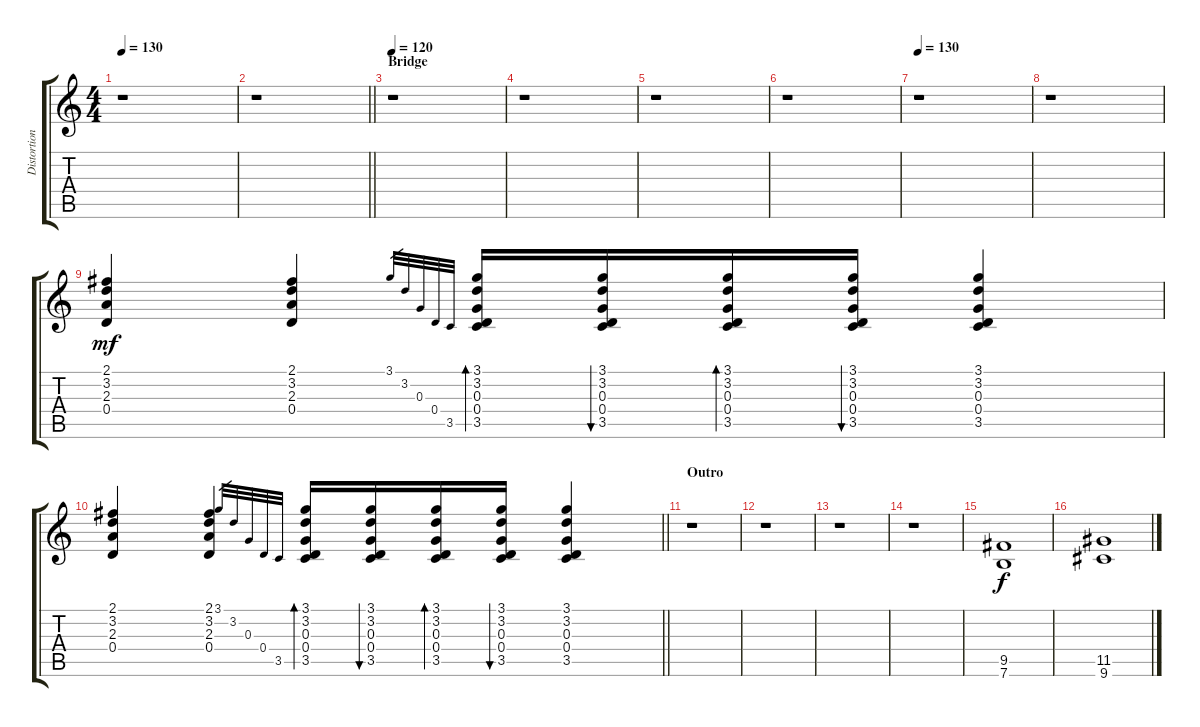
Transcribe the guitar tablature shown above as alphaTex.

\track ("Distortion Guitar" "Distortion") {instrument distortionguitar}
\staff {score tabs}
\tuning (E4 B3 G3 D3 A2 E2) {hide}
\ts (4 4)
\tempo 130
\clef g2
\ks c
r.1{dy f} |
\barLineRight lightlight
r.1 |
\section ("" "Bridge")
\tempo 120
r.1 |
r.1 |
r.1 |
r.1 |
\tempo 130
r.1 |
r.1 |
(2.1 3.2 2.3 0.4).4{dy mf} (2.1 3.2 2.3 0.4).4 3.1.32{gr} 3.2.32{gr} 0.3.32{gr} 0.4.32{gr} 3.5.32{gr} (3.1 3.2 0.3 0.4 3.5).16{bd 60} (3.1 3.2 0.3 0.4 3.5).16{bu 60} (3.1 3.2 0.3 0.4 3.5).16{bd 60} (3.1 3.2 0.3 0.4 3.5).16{bu 60} (3.1 3.2 0.3 0.4 3.5).4 |
\barLineRight lightlight
(2.1 3.2 2.3 0.4).4 (2.1 3.2 2.3 0.4).4 3.1.32{gr} 3.2.32{gr} 0.3.32{gr} 0.4.32{gr} 3.5.32{gr} (3.1 3.2 0.3 0.4 3.5).16{bd 60} (3.1 3.2 0.3 0.4 3.5).16{bu 60} (3.1 3.2 0.3 0.4 3.5).16{bd 60} (3.1 3.2 0.3 0.4 3.5).16{bu 60} (3.1 3.2 0.3 0.4 3.5).4 |
\section ("" "Outro")
r.1 |
r.1 |
r.1 |
r.1 |
(9.5 7.6).1{dy f} |
(11.5 9.6).1
